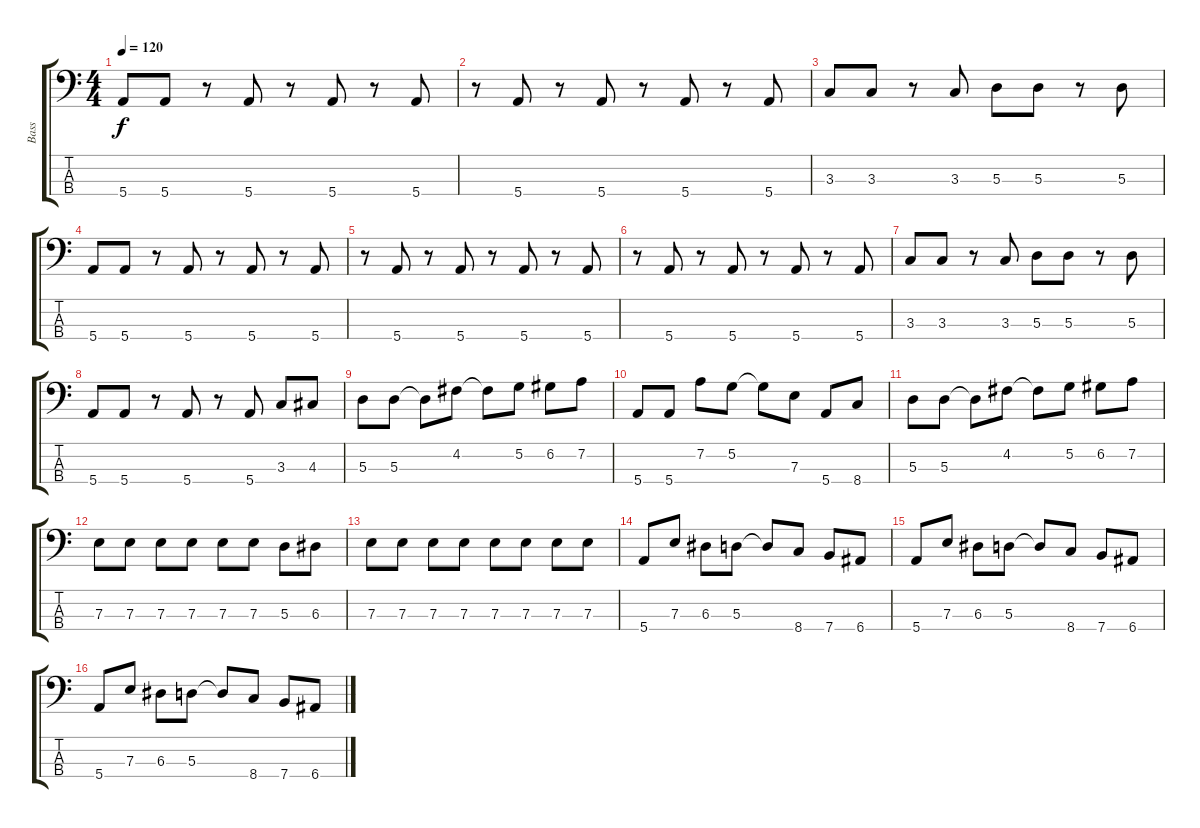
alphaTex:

\track ("Bass" "Bass") {instrument electricbassfinger}
\staff {score tabs}
\tuning (G2 D2 A1 E1) {hide}
\ts (4 4)
\tempo 120
\clef f4
\ks c
5.4.8{dy f} 5.4.8 r.8 5.4.8 r.8 5.4.8 r.8 5.4.8 |
r.8 5.4.8 r.8 5.4.8 r.8 5.4.8 r.8 5.4.8 |
3.3.8 3.3.8 r.8 3.3.8 5.3.8 5.3.8 r.8 5.3.8 |
5.4.8 5.4.8 r.8 5.4.8 r.8 5.4.8 r.8 5.4.8 |
r.8 5.4.8 r.8 5.4.8 r.8 5.4.8 r.8 5.4.8 |
r.8 5.4.8 r.8 5.4.8 r.8 5.4.8 r.8 5.4.8 |
3.3.8 3.3.8 r.8 3.3.8 5.3.8 5.3.8 r.8 5.3.8 |
5.4.8 5.4.8 r.8 5.4.8 r.8 5.4.8 3.3.8 4.3.8 |
5.3.8 5.3.8 5.3{t}.8 4.2.8 4.2{t}.8 5.2.8 6.2.8 7.2.8 |
5.4.8 5.4.8 7.2.8 5.2.8 5.2{t}.8 7.3.8 5.4.8 8.4.8 |
5.3.8 5.3.8 5.3{t}.8 4.2.8 4.2{t}.8 5.2.8 6.2.8 7.2.8 |
7.3.8 7.3.8 7.3.8 7.3.8 7.3.8 7.3.8 5.3.8 6.3.8 |
7.3.8 7.3.8 7.3.8 7.3.8 7.3.8 7.3.8 7.3.8 7.3.8 |
5.4.8 7.3.8 6.3.8 5.3.8 5.3{t}.8 8.4.8 7.4.8 6.4.8 |
5.4.8 7.3.8 6.3.8 5.3.8 5.3{t}.8 8.4.8 7.4.8 6.4.8 |
5.4.8 7.3.8 6.3.8 5.3.8 5.3{t}.8 8.4.8 7.4.8 6.4.8
